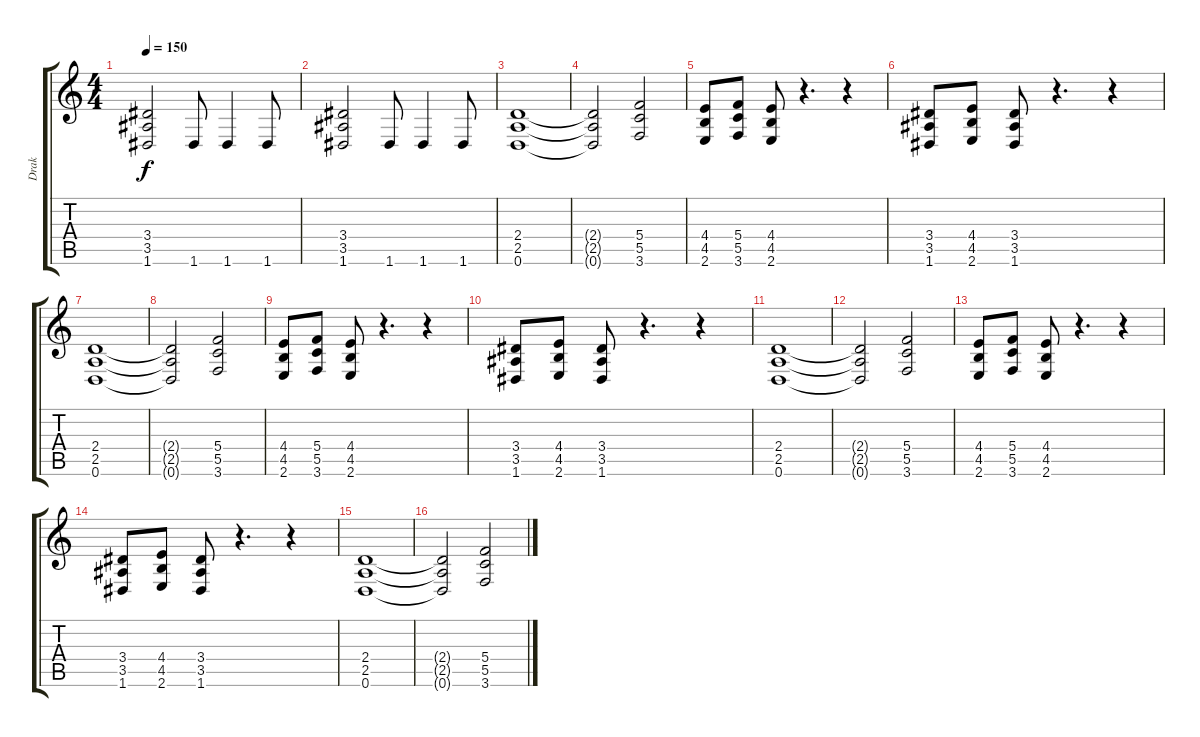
\track ("Drak" "Drak") {instrument distortionguitar}
\staff {score tabs}
\tuning (D4 A3 F3 C3 G2 D2) {hide}
\ts (4 4)
\tempo 150
\clef g2
\ks c
(3.4 3.5 1.6).2{dy f} 1.6.8 1.6.4 1.6.8 |
(3.4 3.5 1.6).2 1.6.8 1.6.4 1.6.8 |
(2.4 2.5 0.6).1{txt " "} |
(2.4{t} 2.5{t} 0.6{t}).2 (5.4 5.5 3.6).2 |
(4.4 4.5 2.6).8 (5.4 5.5 3.6).8 (4.4 4.5 2.6).8 r.4{d} r.4 |
(3.4 3.5 1.6).8 (4.4 4.5 2.6).8 (3.4 3.5 1.6).8 r.4{d} r.4 |
(2.4 2.5 0.6).1 |
(2.4{t} 2.5{t} 0.6{t}).2 (5.4 5.5 3.6).2 |
(4.4 4.5 2.6).8 (5.4 5.5 3.6).8 (4.4 4.5 2.6).8 r.4{d} r.4 |
(3.4 3.5 1.6).8 (4.4 4.5 2.6).8 (3.4 3.5 1.6).8 r.4{d} r.4 |
(2.4 2.5 0.6).1 |
(2.4{t} 2.5{t} 0.6{t}).2 (5.4 5.5 3.6).2 |
(4.4 4.5 2.6).8 (5.4 5.5 3.6).8 (4.4 4.5 2.6).8 r.4{d} r.4 |
(3.4 3.5 1.6).8 (4.4 4.5 2.6).8 (3.4 3.5 1.6).8 r.4{d} r.4 |
(2.4 2.5 0.6).1 |
(2.4{t} 2.5{t} 0.6{t}).2 (5.4 5.5 3.6).2
